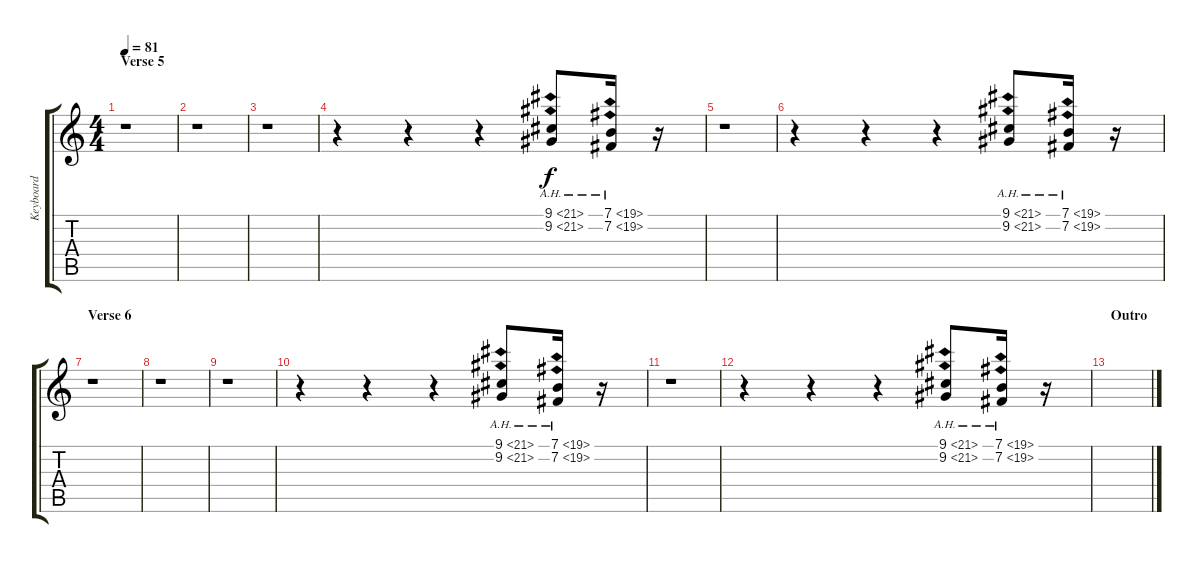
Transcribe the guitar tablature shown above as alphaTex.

\track ("Keyboard" "Keyboard") {instrument rockorgan}
\staff {score tabs}
\tuning (E4 B3 G3 D3 A2 E2) {hide}
\ts (4 4)
\section ("" "Verse 5")
\tempo 81
\clef g2
\ks c
r.1{dy f} |
r.1 |
r.1 |
r.4 r.4 r.4 (9.1{ah 12} 9.2{ah 12}).8 (7.1{ah 12} 7.2{ah 12}).16 r.16 |
r.1 |
r.4 r.4 r.4 (9.1{ah 12} 9.2{ah 12}).8 (7.1{ah 12} 7.2{ah 12}).16 r.16 |
\section ("" "Verse 6")
r.1 |
r.1 |
r.1 |
r.4 r.4 r.4 (9.1{ah 12} 9.2{ah 12}).8 (7.1{ah 12} 7.2{ah 12}).16 r.16 |
r.1 |
r.4 r.4 r.4 (9.1{ah 12} 9.2{ah 12}).8 (7.1{ah 12} 7.2{ah 12}).16 r.16 |
\section ("" "Outro")
